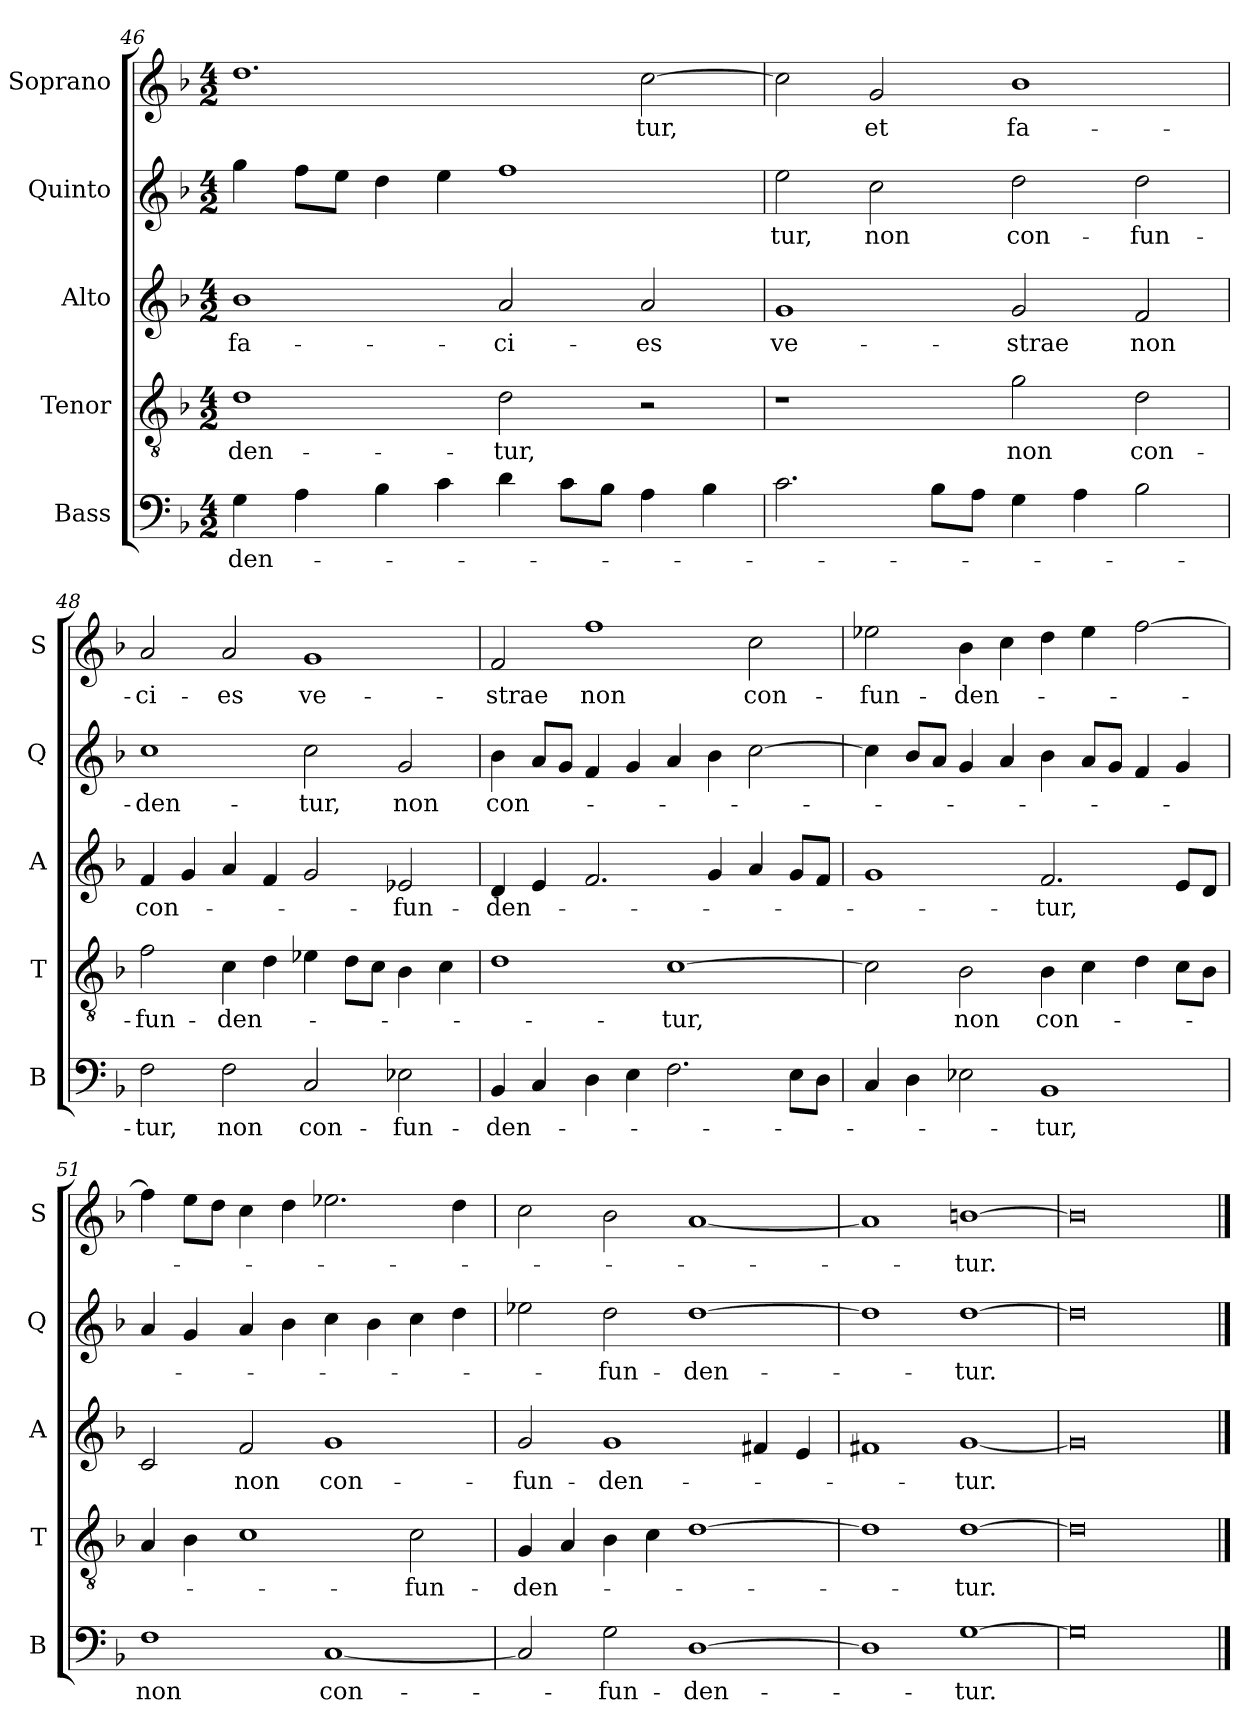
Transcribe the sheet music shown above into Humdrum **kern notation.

**kern	**text	**kern	**text	**kern	**text	**kern	**text	**kern	**text
*part5	*part5	*part4	*part4	*part3	*part3	*part2	*part2	*part1	*part1
*staff5	*staff5	*staff4	*staff4	*staff3	*staff3	*staff2	*staff2	*staff1	*staff1
*I"Bass	*	*I"Tenor	*	*I"Alto	*	*I"Quinto	*	*I"Soprano	*
*I'B	*	*I'T	*	*I'A	*	*I'Q	*	*I'S	*
*clefF4	*	*clefGv2	*	*clefG2	*	*clefG2	*	*clefG2	*
*k[b-]	*	*k[b-]	*	*k[b-]	*	*k[b-]	*	*k[b-]	*
*F:	*	*F:	*	*F:	*	*F:	*	*F:	*
*M4/2	*	*M4/2	*	*M4/2	*	*M4/2	*	*M4/2	*
=46	=46	=46	=46	=46	=46	=46	=46	=46	=46
!	!LO:LY:b	!	!LO:LY:b	!	!LO:LY:b	!	!	!	!
4G\	-den-	1d	-den-	1b-	fa-	4gg\	.	1.dd	.
4A\	.	.	.	.	.	8ff\L	.	.	.
.	.	.	.	.	.	8ee\J	.	.	.
4B-\	.	.	.	.	.	4dd\	.	.	.
4c\	.	.	.	.	.	4ee\	.	.	.
!	!	!	!LO:LY:b	!	!LO:LY:b	!	!	!	!
4d\	.	2d\	-tur,	2a/	-ci-	1ff	.	.	.
8c\L	.	.	.	.	.	.	.	.	.
8B-\J	.	.	.	.	.	.	.	.	.
!	!	!	!	!	!LO:LY:b	!	!	!	!LO:LY:b
4A\	.	2r	.	2a/	-es	.	.	[2cc\	-tur,
4B-\	.	.	.	.	.	.	.	.	.
=47	=47	=47	=47	=47	=47	=47	=47	=47	=47
!	!	!	!	!	!LO:LY:b	!	!LO:LY:b	!	!
2.c\	.	1r	.	1g	ve-	2ee\	-tur,	2cc\]	.
!	!	!	!	!	!	!	!LO:LY:b	!	!LO:LY:b
.	.	.	.	.	.	2cc\	non	2g/	et
8B-\L	.	.	.	.	.	.	.	.	.
8A\J	.	.	.	.	.	.	.	.	.
!	!	!	!LO:LY:b	!	!LO:LY:b	!	!LO:LY:b	!	!LO:LY:b
4G\	.	2g\	non	2g/	-strae	2dd\	con-	1b-	fa-
4A\	.	.	.	.	.	.	.	.	.
!	!	!	!LO:LY:b	!	!LO:LY:b	!	!LO:LY:b	!	!
2B-\	.	2d\	con-	2f/	non	2dd\	-fun-	.	.
!!LO:LB:g=z
=48	=48	=48	=48	=48	=48	=48	=48	=48	=48
!	!LO:LY:b	!	!LO:LY:b	!	!LO:LY:b	!	!LO:LY:b	!	!LO:LY:b
2F\	-tur,	2f\	-fun-	4f/	con-	1cc	-den-	2a/	-ci-
.	.	.	.	4g/	.	.	.	.	.
!	!LO:LY:b	!	!LO:LY:b	!	!	!	!	!	!LO:LY:b
2F\	non	4c\	-den-	4a/	.	.	.	2a/	-es
.	.	4d\	.	4f/	.	.	.	.	.
!	!LO:LY:b	!	!	!	!	!	!LO:LY:b	!	!LO:LY:b
2C/	con-	4e-X\	.	2g/	.	2cc\	-tur,	1g	ve-
.	.	8d\L	.	.	.	.	.	.	.
.	.	8c\J	.	.	.	.	.	.	.
!	!LO:LY:b	!	!	!	!LO:LY:b	!	!LO:LY:b	!	!
2E-X\	-fun-	4B-\	.	2e-X/	-fun-	2g/	non	.	.
.	.	4c\	.	.	.	.	.	.	.
=49	=49	=49	=49	=49	=49	=49	=49	=49	=49
!	!LO:LY:b	!	!	!	!LO:LY:b	!	!LO:LY:b	!	!LO:LY:b
4BB-/	-den-	1d	.	4d/	-den-	4b-\	con-	2f/	-strae
4C/	.	.	.	4e/	.	8a/L	.	.	.
.	.	.	.	.	.	8g/J	.	.	.
!	!	!	!	!	!	!	!	!	!LO:LY:b
4D\	.	.	.	2.f/	.	4f/	.	1ff	non
4E\	.	.	.	.	.	4g/	.	.	.
!	!	!	!LO:LY:b	!	!	!	!	!	!
2.F\	.	[1c	-tur,	.	.	4a/	.	.	.
.	.	.	.	4g/	.	4b-\	.	.	.
!	!	!	!	!	!	!	!	!	!LO:LY:b
.	.	.	.	4a/	.	[2cc\	.	2cc\	con-
8E\L	.	.	.	8g/L	.	.	.	.	.
8D\J	.	.	.	8f/J	.	.	.	.	.
=50	=50	=50	=50	=50	=50	=50	=50	=50	=50
!	!	!	!	!	!	!	!	!	!LO:LY:b
4C/	.	2c\]	.	1g	.	4cc\]	.	2ee-X\	-fun-
4D\	.	.	.	.	.	8b-/L	.	.	.
.	.	.	.	.	.	8a/J	.	.	.
!	!	!	!LO:LY:b	!	!	!	!	!	!LO:LY:b
2E-X\	.	2B-\	non	.	.	4g/	.	4b-\	-den-
.	.	.	.	.	.	4a/	.	4cc\	.
!	!LO:LY:b	!	!LO:LY:b	!	!LO:LY:b	!	!	!	!
1BB-	-tur,	4B-\	con-	2.f/	-tur,	4b-\	.	4dd\	.
.	.	4c\	.	.	.	8a/L	.	4ee-\	.
.	.	.	.	.	.	8g/J	.	.	.
.	.	4d\	.	.	.	4f/	.	[2ff\	.
.	.	8c\L	.	8e/L	.	4g/	.	.	.
.	.	8B-\J	.	8d/J	.	.	.	.	.
!!LO:LB:g=z
=51	=51	=51	=51	=51	=51	=51	=51	=51	=51
!	!LO:LY:b	!	!	!	!	!	!	!	!
1F	non	4A/	.	2c/	.	4a/	.	4ff\]	.
.	.	4B-\	.	.	.	4g/	.	8ee\L	.
.	.	.	.	.	.	.	.	8dd\J	.
!	!	!	!	!	!LO:LY:b	!	!	!	!
.	.	1c	.	2f/	non	4a/	.	4cc\	.
.	.	.	.	.	.	4b-\	.	4dd\	.
!	!LO:LY:b	!	!	!	!LO:LY:b	!	!	!	!
[1C	con-	.	.	1g	con-	4cc\	.	2.ee-X\	.
.	.	.	.	.	.	4b-\	.	.	.
!	!	!	!LO:LY:b	!	!	!	!	!	!
.	.	2c\	-fun-	.	.	4cc\	.	.	.
.	.	.	.	.	.	4dd\	.	4dd\	.
=52	=52	=52	=52	=52	=52	=52	=52	=52	=52
!	!	!	!LO:LY:b	!	!LO:LY:b	!	!	!	!
2C/]	.	4G/	-den-	2g/	-fun-	2ee-X\	.	2cc\	.
.	.	4A/	.	.	.	.	.	.	.
!	!LO:LY:b	!	!	!	!LO:LY:b	!	!LO:LY:b	!	!
2G\	-fun-	4B-\	.	1g	-den-	2dd\	-fun-	2b-\	.
.	.	4c\	.	.	.	.	.	.	.
!	!LO:LY:b	!	!	!	!	!	!LO:LY:b	!	!
[1D	-den-	[1d	.	.	.	[1dd	-den-	[1a	.
.	.	.	.	4f#X/	.	.	.	.	.
.	.	.	.	4e/	.	.	.	.	.
=53	=53	=53	=53	=53	=53	=53	=53	=53	=53
1D]	.	1d]	.	1f#X	.	1dd]	.	1a]	.
!	!LO:LY:b	!	!LO:LY:b	!	!LO:LY:b	!	!LO:LY:b	!	!LO:LY:b
[1G	-tur.	[1d	-tur.	[1g	-tur.	[1dd	-tur.	[1bn	-tur.
=54	=54	=54	=54	=54	=54	=54	=54	=54	=54
0G]	.	0d]	.	0g]	.	0dd]	.	0b]	.
==	==	==	==	==	==	==	==	==	==
*-	*-	*-	*-	*-	*-	*-	*-	*-	*-
